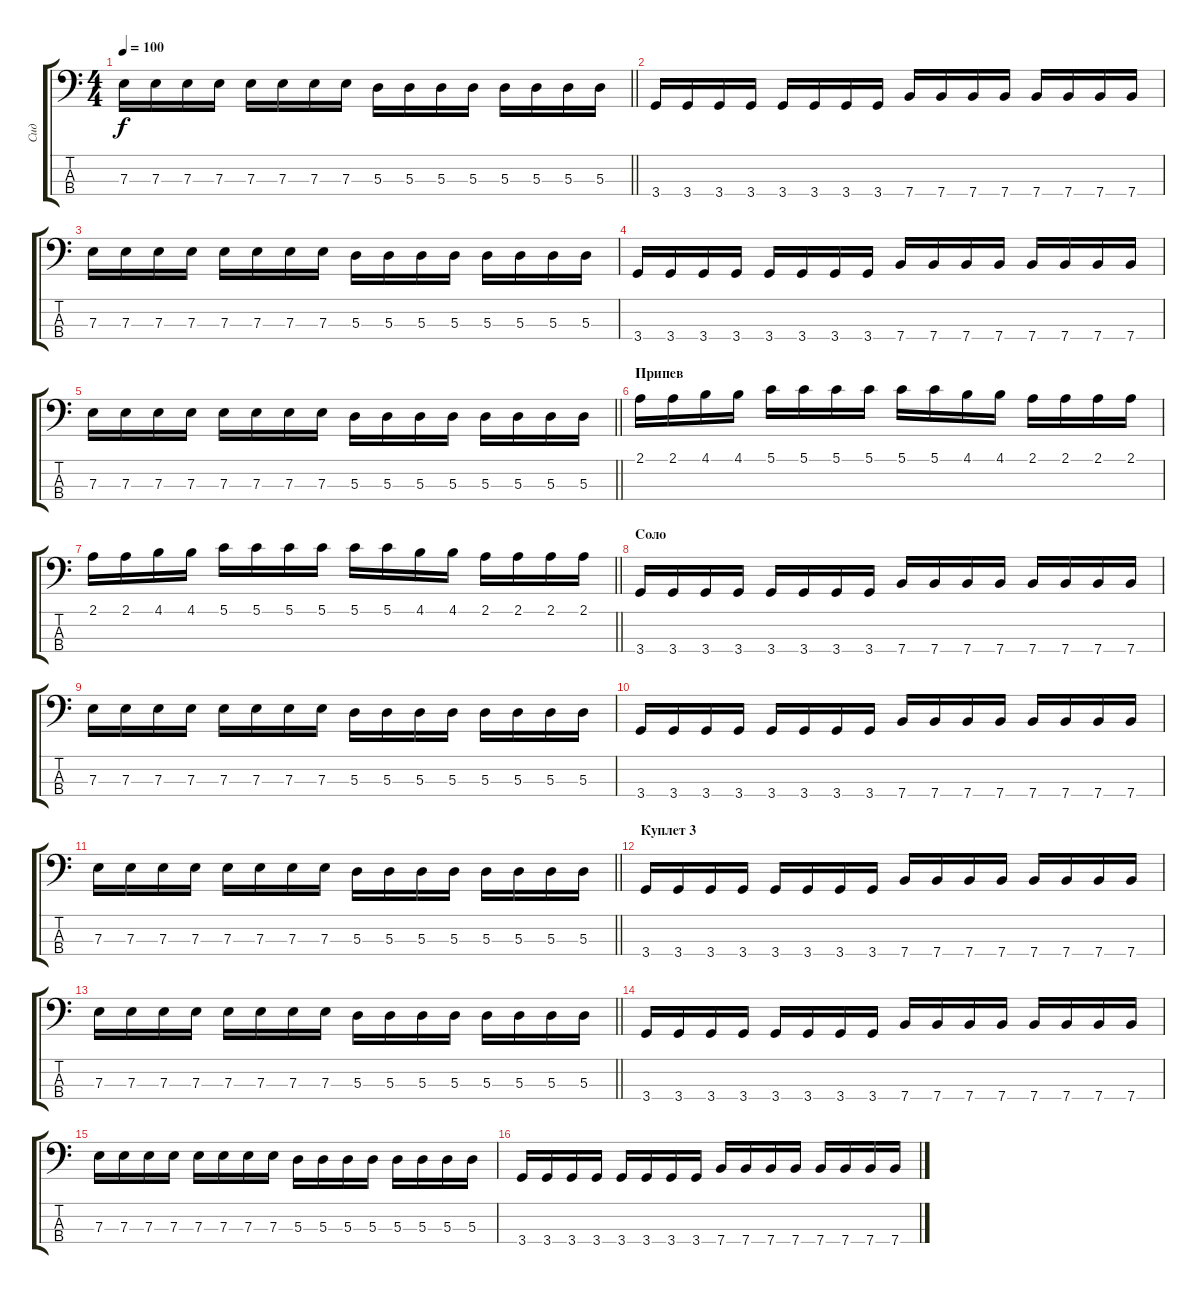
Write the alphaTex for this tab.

\track ("Сид" "Сид") {instrument electricbasspick}
\staff {score tabs}
\tuning (G2 D2 A1 E1) {hide}
\ts (4 4)
\tempo 100
\clef f4
\barLineRight lightlight
\ks c
7.3.16{dy f} 7.3.16 7.3.16 7.3.16 7.3.16 7.3.16 7.3.16 7.3.16 5.3.16 5.3.16 5.3.16 5.3.16 5.3.16 5.3.16 5.3.16 5.3.16 |
3.4.16 3.4.16 3.4.16 3.4.16 3.4.16 3.4.16 3.4.16 3.4.16 7.4.16 7.4.16 7.4.16 7.4.16 7.4.16 7.4.16 7.4.16 7.4.16 |
7.3.16 7.3.16 7.3.16 7.3.16 7.3.16 7.3.16 7.3.16 7.3.16 5.3.16 5.3.16 5.3.16 5.3.16 5.3.16 5.3.16 5.3.16 5.3.16 |
3.4.16 3.4.16 3.4.16 3.4.16 3.4.16 3.4.16 3.4.16 3.4.16 7.4.16 7.4.16 7.4.16 7.4.16 7.4.16 7.4.16 7.4.16 7.4.16 |
\barLineRight lightlight
7.3.16 7.3.16 7.3.16 7.3.16 7.3.16 7.3.16 7.3.16 7.3.16 5.3.16 5.3.16 5.3.16 5.3.16 5.3.16 5.3.16 5.3.16 5.3.16 |
\section ("" "Припев")
2.1.16 2.1.16 4.1.16 4.1.16 5.1.16 5.1.16 5.1.16 5.1.16 5.1.16 5.1.16 4.1.16 4.1.16 2.1.16 2.1.16 2.1.16 2.1.16 |
\barLineRight lightlight
2.1.16 2.1.16 4.1.16 4.1.16 5.1.16 5.1.16 5.1.16 5.1.16 5.1.16 5.1.16 4.1.16 4.1.16 2.1.16 2.1.16 2.1.16 2.1.16 |
\section ("" "Соло")
3.4.16 3.4.16 3.4.16 3.4.16 3.4.16 3.4.16 3.4.16 3.4.16 7.4.16 7.4.16 7.4.16 7.4.16 7.4.16 7.4.16 7.4.16 7.4.16 |
7.3.16 7.3.16 7.3.16 7.3.16 7.3.16 7.3.16 7.3.16 7.3.16 5.3.16 5.3.16 5.3.16 5.3.16 5.3.16 5.3.16 5.3.16 5.3.16 |
3.4.16 3.4.16 3.4.16 3.4.16 3.4.16 3.4.16 3.4.16 3.4.16 7.4.16 7.4.16 7.4.16 7.4.16 7.4.16 7.4.16 7.4.16 7.4.16 |
\barLineRight lightlight
7.3.16 7.3.16 7.3.16 7.3.16 7.3.16 7.3.16 7.3.16 7.3.16 5.3.16 5.3.16 5.3.16 5.3.16 5.3.16 5.3.16 5.3.16 5.3.16 |
\section ("" "Куплет 3")
3.4.16 3.4.16 3.4.16 3.4.16 3.4.16 3.4.16 3.4.16 3.4.16 7.4.16 7.4.16 7.4.16 7.4.16 7.4.16 7.4.16 7.4.16 7.4.16 |
\barLineRight lightlight
7.3.16 7.3.16 7.3.16 7.3.16 7.3.16 7.3.16 7.3.16 7.3.16 5.3.16 5.3.16 5.3.16 5.3.16 5.3.16 5.3.16 5.3.16 5.3.16 |
3.4.16 3.4.16 3.4.16 3.4.16 3.4.16 3.4.16 3.4.16 3.4.16 7.4.16 7.4.16 7.4.16 7.4.16 7.4.16 7.4.16 7.4.16 7.4.16 |
7.3.16 7.3.16 7.3.16 7.3.16 7.3.16 7.3.16 7.3.16 7.3.16 5.3.16 5.3.16 5.3.16 5.3.16 5.3.16 5.3.16 5.3.16 5.3.16 |
3.4.16 3.4.16 3.4.16 3.4.16 3.4.16 3.4.16 3.4.16 3.4.16 7.4.16 7.4.16 7.4.16 7.4.16 7.4.16 7.4.16 7.4.16 7.4.16
